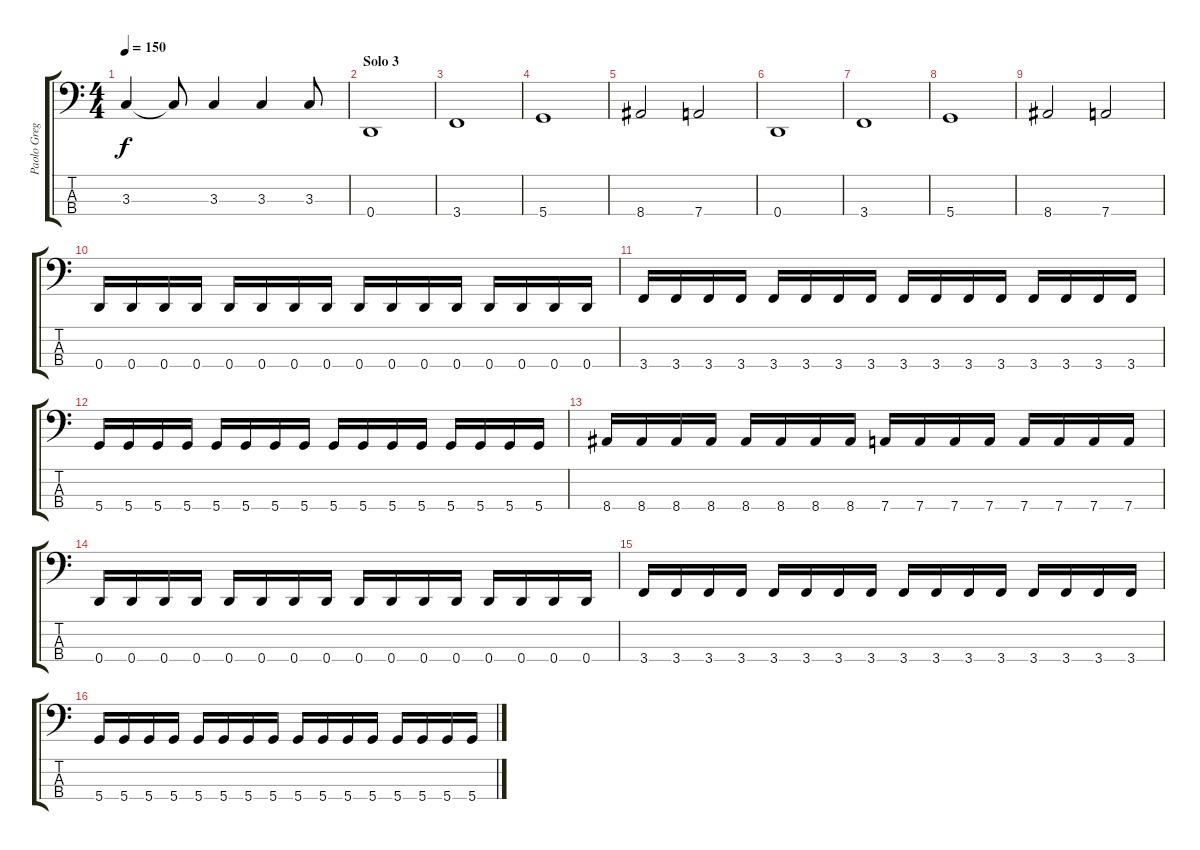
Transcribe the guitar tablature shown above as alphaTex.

\track ("Paolo Gregoletto" "Paolo Greg") {instrument electricbasspick}
\staff {score tabs}
\tuning (G2 D2 A1 D1) {hide}
\ts (4 4)
\tempo 150
\clef f4
\ks c
3.3.4{dy f} 3.3{t}.8 3.3.4 3.3.4 3.3.8 |
\section ("" "Solo 3")
0.4.1 |
3.4.1 |
5.4.1 |
8.4.2 7.4.2 |
0.4.1 |
3.4.1 |
5.4.1 |
8.4.2 7.4.2 |
0.4.16 0.4.16 0.4.16 0.4.16 0.4.16 0.4.16 0.4.16 0.4.16 0.4.16 0.4.16 0.4.16 0.4.16 0.4.16 0.4.16 0.4.16 0.4.16 |
3.4.16 3.4.16 3.4.16 3.4.16 3.4.16 3.4.16 3.4.16 3.4.16 3.4.16 3.4.16 3.4.16 3.4.16 3.4.16 3.4.16 3.4.16 3.4.16 |
5.4.16 5.4.16 5.4.16 5.4.16 5.4.16 5.4.16 5.4.16 5.4.16 5.4.16 5.4.16 5.4.16 5.4.16 5.4.16 5.4.16 5.4.16 5.4.16 |
8.4.16 8.4.16 8.4.16 8.4.16 8.4.16 8.4.16 8.4.16 8.4.16 7.4.16 7.4.16 7.4.16 7.4.16 7.4.16 7.4.16 7.4.16 7.4.16 |
0.4.16 0.4.16 0.4.16 0.4.16 0.4.16 0.4.16 0.4.16 0.4.16 0.4.16 0.4.16 0.4.16 0.4.16 0.4.16 0.4.16 0.4.16 0.4.16 |
3.4.16 3.4.16 3.4.16 3.4.16 3.4.16 3.4.16 3.4.16 3.4.16 3.4.16 3.4.16 3.4.16 3.4.16 3.4.16 3.4.16 3.4.16 3.4.16 |
5.4.16 5.4.16 5.4.16 5.4.16 5.4.16 5.4.16 5.4.16 5.4.16 5.4.16 5.4.16 5.4.16 5.4.16 5.4.16 5.4.16 5.4.16 5.4.16
